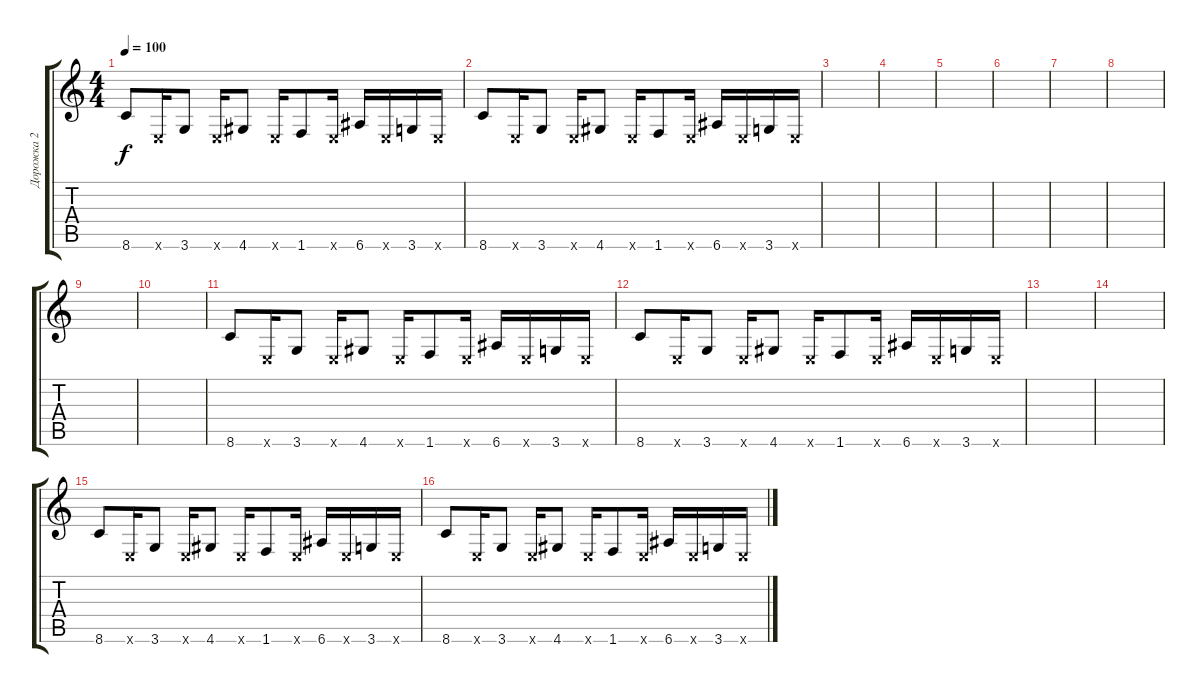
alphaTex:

\track ("Дорожка 2" "Дорожка 2") {instrument distortionguitar}
\staff {score tabs}
\tuning (E4 B3 G3 D3 A2 E2) {hide}
\ts (4 4)
\tempo 100
\clef g2
\ks c
8.6.8{dy f} 0.6{x}.16 3.6.8 0.6{x}.16 4.6.8 0.6{x}.16 1.6.8 0.6{x}.16 6.6.16 0.6{x}.16 3.6.16 0.6{x}.16 |
8.6.8 0.6{x}.16 3.6.8 0.6{x}.16 4.6.8 0.6{x}.16 1.6.8 0.6{x}.16 6.6.16 0.6{x}.16 3.6.16 0.6{x}.16 |
|
|
|
|
|
|
|
|
8.6.8 0.6{x}.16 3.6.8 0.6{x}.16 4.6.8 0.6{x}.16 1.6.8 0.6{x}.16 6.6.16 0.6{x}.16 3.6.16 0.6{x}.16 |
8.6.8 0.6{x}.16 3.6.8 0.6{x}.16 4.6.8 0.6{x}.16 1.6.8 0.6{x}.16 6.6.16 0.6{x}.16 3.6.16 0.6{x}.16 |
|
|
8.6.8 0.6{x}.16 3.6.8 0.6{x}.16 4.6.8 0.6{x}.16 1.6.8 0.6{x}.16 6.6.16 0.6{x}.16 3.6.16 0.6{x}.16 |
8.6.8 0.6{x}.16 3.6.8 0.6{x}.16 4.6.8 0.6{x}.16 1.6.8 0.6{x}.16 6.6.16 0.6{x}.16 3.6.16 0.6{x}.16
